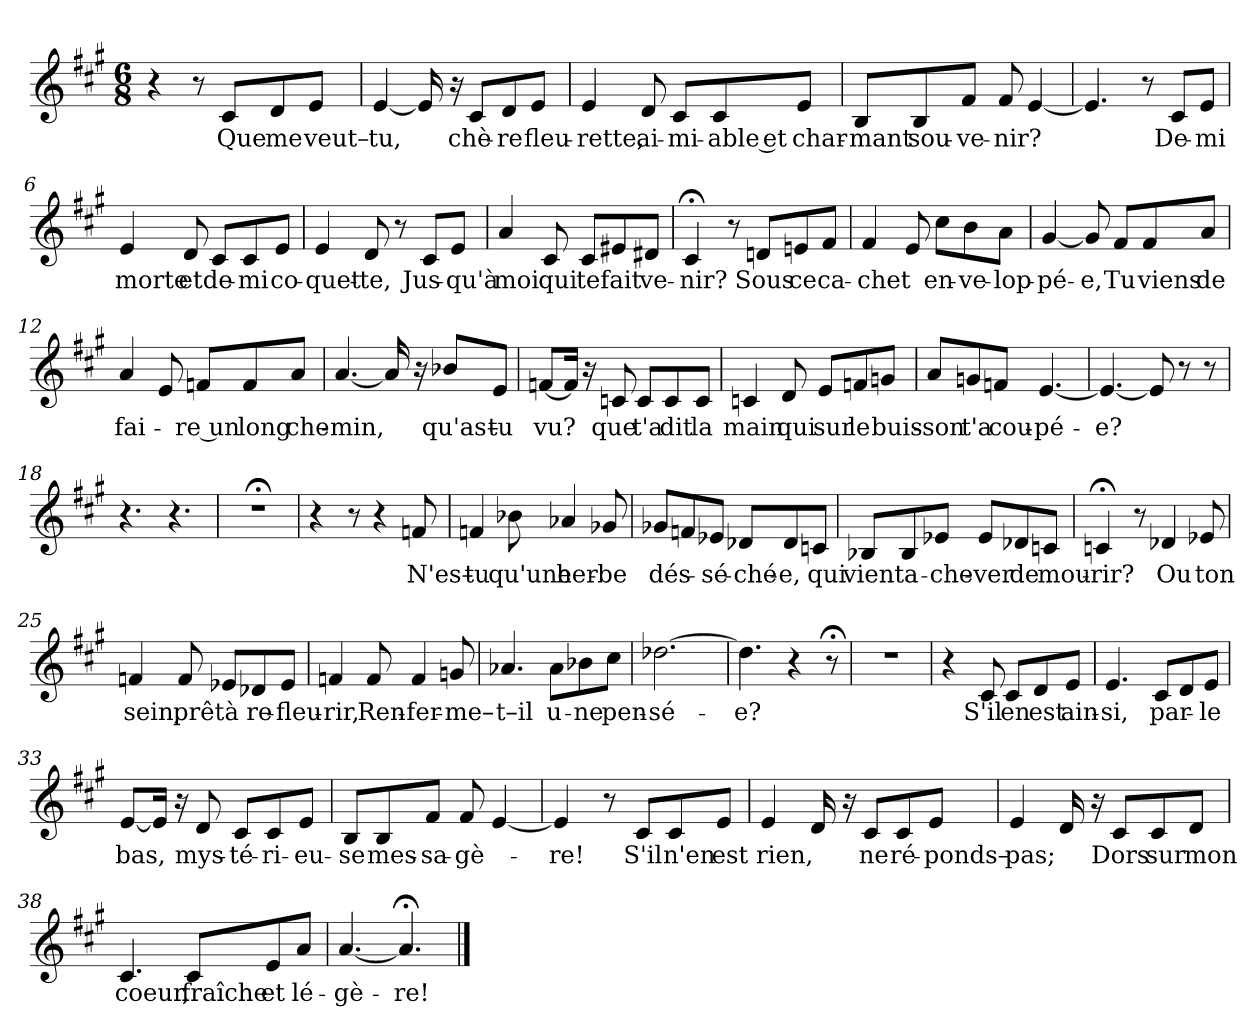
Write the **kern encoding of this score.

**kern	**text
*part1	*part1
*staff1	*staff1
*clefG2	*
*k[f#c#g#]	*
*M6/8	*
=1	=1
4r	.
8r	.
!	!LO:LY:b
8c#/L	Que
!	!LO:LY:b
8d/	me
!	!LO:LY:b
8e/J	veut–
=2	=2
!	!LO:LY:b
[4e/	tu,
16e/]	.
16r	.
!	!LO:LY:b
8c#/L	chè-
!	!LO:LY:b
8d/	-re
!	!LO:LY:b
8e/J	fleu-
=3	=3
!	!LO:LY:b
4e/	-rette,
!	!LO:LY:b
8d/	ai-
!	!LO:LY:b
8c#/L	-mi-
!	!LO:LY:b
8c#/	-able et
!	!LO:LY:b
8e/J	char-
=4	=4
!	!LO:LY:b
8B/L	-mant
!	!LO:LY:b
8B/	sou-
!	!LO:LY:b
8f#/J	-ve-
!	!LO:LY:b
8f#/	-nir?
[4e/	.
=5	=5
4.e/]	.
8r	.
!	!LO:LY:b
8c#/L	De-
!	!LO:LY:b
8e/J	-mi
=6	=6
!	!LO:LY:b
4e/	morte
!	!LO:LY:b
8d/	et
!	!LO:LY:b
8c#/L	de-
!	!LO:LY:b
8c#/	-mi
!	!LO:LY:b
8e/J	co-
!!LO:LB:g=z
=7	=7
!	!LO:LY:b
4e/	-quet-
!	!LO:LY:b
8d/	-te,
8r	.
!	!LO:LY:b
8c#/L	Jus-
!	!LO:LY:b
8e/J	-qu'à
=8	=8
!	!LO:LY:b
4a/	moi
!	!LO:LY:b
8c#/	qui
!	!LO:LY:b
8c#/L	te
!	!LO:LY:b
8e#X/	fait
!	!LO:LY:b
8d#X/J	ve-
=9	=9
!	!LO:LY:b
4c#;</	-nir?
8r	.
!	!LO:LY:b
8dn/L	Sous
!	!LO:LY:b
8en/	ce
!	!LO:LY:b
8f#/J	ca-
=10	=10
!	!LO:LY:b
4f#/	-chet
8e/	.
!	!LO:LY:b
8cc#\L	en-
!	!LO:LY:b
8b\	-ve-
!	!LO:LY:b
8a\J	-lop-
=11	=11
!	!LO:LY:b
[4g#/	-pé-
!	!LO:LY:b
8g#/]	-e,
!	!LO:LY:b
8f#/L	Tu
!	!LO:LY:b
8f#/	viens
!	!LO:LY:b
8a/J	de
=12	=12
!	!LO:LY:b
4a/	fai-
8e/	.
!	!LO:LY:b
8fn/L	-re un
!	!LO:LY:b
8f/	long
!	!LO:LY:b
8a/J	che-
!!LO:LB:g=z
=13	=13
!	!LO:LY:b
[4.a/	-min,
16a/]	.
16r	.
!	!LO:LY:b
8b-X/L	qu'as–
!	!LO:LY:b
8e/J	tu
=14	=14
!	!LO:LY:b
[8fn/L	vu?
16f/Jk]	.
16r	.
!	!LO:LY:b
8cn/	que
!	!LO:LY:b
8c/L	t'a
!	!LO:LY:b
8c/	dit
!	!LO:LY:b
8c/J	la
=15	=15
!	!LO:LY:b
4cn/	main
!	!LO:LY:b
8d/	qui
!	!LO:LY:b
8e/L	sur
!	!LO:LY:b
8fn/	le
!	!LO:LY:b
8gn/J	buis-
=16	=16
!	!LO:LY:b
8a/L	-son
!	!LO:LY:b
8gn/	t'a
!	!LO:LY:b
8fn/J	cou-
!	!LO:LY:b
[4.e/	-pé-
=17	=17
!	!LO:LY:b
4.e/_	-e?
8e/]	.
8r	.
8r	.
=18	=18
4.r	.
4.r	.
=19	=19
2.r;<	.
=20	=20
4r	.
8r	.
4r	.
!	!LO:LY:b
8fn/	N'es–
!!LO:LB:g=z
=21	=21
!	!LO:LY:b
4fn/	tu
!	!LO:LY:b
8b-X\	qu'une
!	!LO:LY:b
4a-X/	her-
!	!LO:LY:b
8g-X/	-be
=22	=22
!	!LO:LY:b
8g-X/L	dés-
8fn/	.
!	!LO:LY:b
8e-X/J	-sé-
!	!LO:LY:b
8d-X/L	-ché-
!	!LO:LY:b
8d-/	-e,
!	!LO:LY:b
8cn/J	qui
=23	=23
!	!LO:LY:b
8B-X/L	vient
!	!LO:LY:b
8B-/	a-
!	!LO:LY:b
8e-X/J	-che-
!	!LO:LY:b
8e-/L	-ver
!	!LO:LY:b
8d-X/	de
!	!LO:LY:b
8cn/J	mou-
=24	=24
!	!LO:LY:b
4cn;</	-rir?
8r	.
!	!LO:LY:b
4d-X/	Ou
!	!LO:LY:b
8e-X/	ton
=25	=25
!	!LO:LY:b
4fn/	sein,
!	!LO:LY:b
8f/	prêt
!	!LO:LY:b
8e-X/L	à
!	!LO:LY:b
8d-X/	re-
!	!LO:LY:b
8e-/J	-fleu-
!!LO:LB:g=z
=26	=26
!	!LO:LY:b
4fn/	-rir,
!	!LO:LY:b
8f/	Ren-
!	!LO:LY:b
4f/	-fer-
!	!LO:LY:b
8gn/	-me–
=27	=27
!	!LO:LY:b
4.a-X/	t–il
!	!LO:LY:b
8a-\L	u-
!	!LO:LY:b
8b-X\	-ne
!	!LO:LY:b
8cc#\J	pen-
=28	=28
!	!LO:LY:b
[2.dd-X\	-sé-
=29	=29
!	!LO:LY:b
4.dd-\]	-e?
4r	.
8r;<	.
=30	=30
2.r	.
=31	=31
4r	.
!	!LO:LY:b
8c#/	S'il
!	!LO:LY:b
8c#/L	en
!	!LO:LY:b
8d/	est
!	!LO:LY:b
8e/J	ain-
=32	=32
!	!LO:LY:b
4.e/	-si,
!	!LO:LY:b
8c#/L	par-
8d/	.
!	!LO:LY:b
8e/J	-le
=33	=33
!	!LO:LY:b
[8e/L	bas,
16e/Jk]	.
16r	.
!	!LO:LY:b
8d/	mys-
!	!LO:LY:b
8c#/L	-té-
!	!LO:LY:b
8c#/	-ri-
!	!LO:LY:b
8e/J	-eu-
!!LO:LB:g=z
=34	=34
!	!LO:LY:b
8B/L	-se
!	!LO:LY:b
8B/	mes-
!	!LO:LY:b
8f#/J	-sa-
!	!LO:LY:b
8f#/	-gè-
[4e/	.
=35	=35
!	!LO:LY:b
4e/]	-re!
8r	.
!	!LO:LY:b
8c#/L	S'il
!	!LO:LY:b
8c#/	n'en
!	!LO:LY:b
8e/J	est
=36	=36
!	!LO:LY:b
4e/	rien,
16d/	.
16r	.
!	!LO:LY:b
8c#/L	ne
!	!LO:LY:b
8c#/	ré-
!	!LO:LY:b
8e/J	-ponds–
=37	=37
!	!LO:LY:b
4e/	pas;
16d/	.
16r	.
!	!LO:LY:b
8c#/L	Dors
!	!LO:LY:b
8c#/	sur
!	!LO:LY:b
8d/J	mon
=38	=38
!	!LO:LY:b
4.c#/	coeur,
!	!LO:LY:b
8c#/L	fraîche
!	!LO:LY:b
8e/	et
!	!LO:LY:b
8a/J	lé-
=39	=39
!	!LO:LY:b
[4.a/	-gè-
!	!LO:LY:b
4.a;</]	-re!
==	==
*-	*-
